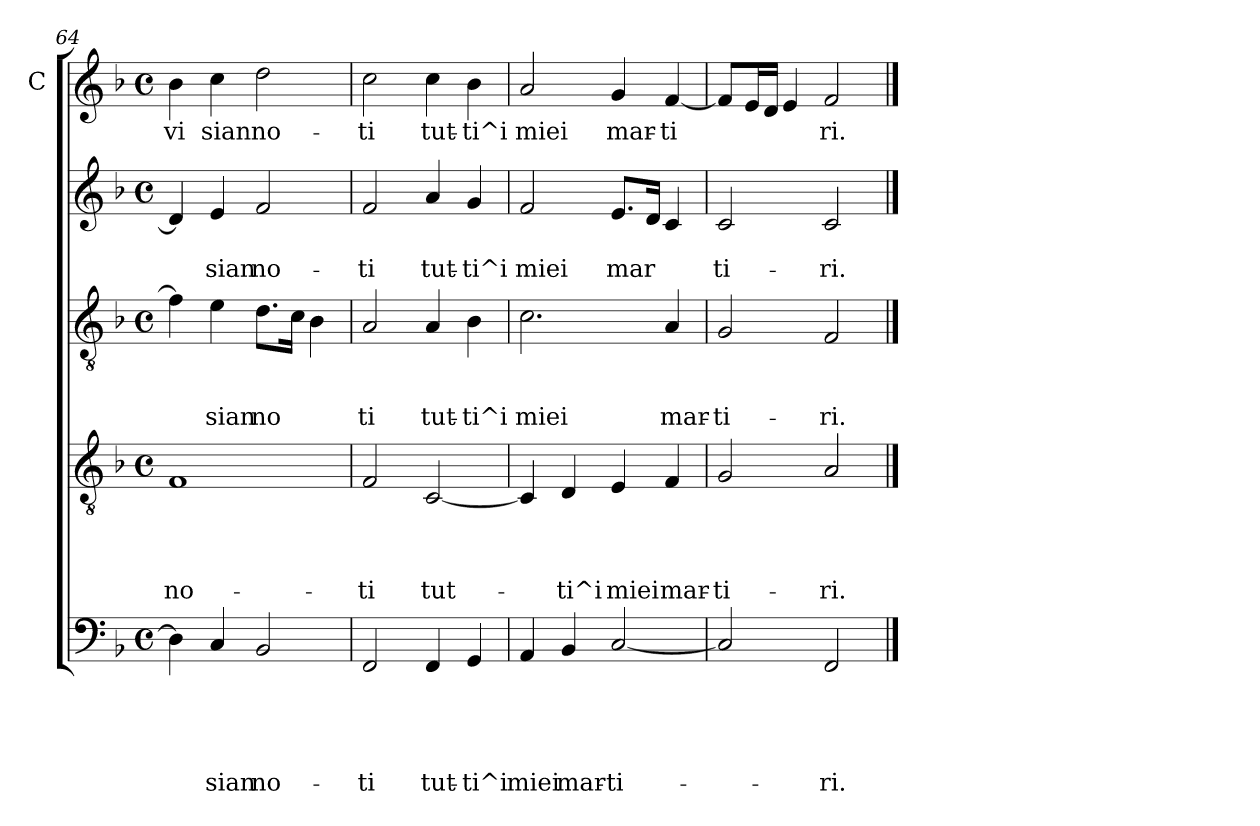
**kern	**text	**text	**text	**text	**text	**kern	**text	**text	**text	**text	**kern	**text	**text	**text	**kern	**text	**text	**kern	**text
*part5	*part5	*part5	*part5	*part5	*part5	*part4	*part4	*part4	*part4	*part4	*part3	*part3	*part3	*part3	*part2	*part2	*part2	*part1	*part1
*staff5	*staff5	*staff5	*staff5	*staff5	*staff5	*staff4	*staff4	*staff4	*staff4	*staff4	*staff3	*staff3	*staff3	*staff3	*staff2	*staff2	*staff2	*staff1	*staff1
*	*	*	*	*	*	*	*	*	*	*	*	*	*	*	*	*	*	*I"C	*
*clefF4	*	*	*	*	*	*clefGv2	*	*	*	*	*clefGv2	*	*	*	*clefG2	*	*	*clefG2	*
*k[b-]	*	*	*	*	*	*k[b-]	*	*	*	*	*k[b-]	*	*	*	*k[b-]	*	*	*k[b-]	*
*F:	*	*	*	*	*	*F:	*	*	*	*	*F:	*	*	*	*F:	*	*	*F:	*
*M4/4	*	*	*	*	*	*M4/4	*	*	*	*	*M4/4	*	*	*	*M4/4	*	*	*M4/4	*
*met(c)	*	*	*	*	*	*met(c)	*	*	*	*	*met(c)	*	*	*	*met(c)	*	*	*met(c)	*
=64	=64	=64	=64	=64	=64	=64	=64	=64	=64	=64	=64	=64	=64	=64	=64	=64	=64	=64	=64
!	!	!	!	!	!	!	!	!	!	!LO:LY:b	!	!	!	!	!	!	!	!	!LO:LY:b
4D\]	.	.	.	.	.	1F	.	.	.	no-	4f\]	.	.	.	4d/]	.	.	4b-\	vi
!	!	!	!	!	!LO:LY:b	!	!	!	!	!	!	!	!	!LO:LY:b	!	!	!LO:LY:b	!	!LO:LY:b
4C/	.	.	.	.	sian	.	.	.	.	.	4e\	.	.	-sian	4e/	.	sian	4cc\	sian
!	!	!	!	!	!LO:LY:b	!	!	!	!	!	!	!	!	!LO:LY:b	!	!	!LO:LY:b	!	!LO:LY:b
2BB-/	.	.	.	.	no-	.	.	.	.	.	8.d\L	.	.	no	2f/	.	no-	2dd\	no-
.	.	.	.	.	.	.	.	.	.	.	16c\Jk	.	.	.	.	.	.	.	.
.	.	.	.	.	.	.	.	.	.	.	4B-\	.	.	.	.	.	.	.	.
=65	=65	=65	=65	=65	=65	=65	=65	=65	=65	=65	=65	=65	=65	=65	=65	=65	=65	=65	=65
!	!	!	!	!	!LO:LY:b	!	!	!	!	!LO:LY:b	!	!	!	!LO:LY:b	!	!	!LO:LY:b	!	!LO:LY:b
2FF/	.	.	.	.	-ti	2F/	.	.	.	-ti	2A/	.	.	ti	2f/	.	-ti	2cc\	-ti
!	!	!	!	!	!LO:LY:b	!	!	!	!	!LO:LY:b	!	!	!	!LO:LY:b	!	!	!LO:LY:b	!	!LO:LY:b
4FF/	.	.	.	.	tut-	[<2C/	.	.	.	tut-	4A/	.	.	tut-	4a/	.	tut-	4cc\	tut-
!	!	!	!	!	!LO:LY:b	!	!	!	!	!	!	!	!	!LO:LY:b	!	!	!LO:LY:b	!	!LO:LY:b
4GG/	.	.	.	.	-ti^i	.	.	.	.	.	4B-\	.	.	-ti^i	4g/	.	-ti^i	4b-\	-ti^i
=66	=66	=66	=66	=66	=66	=66	=66	=66	=66	=66	=66	=66	=66	=66	=66	=66	=66	=66	=66
!	!	!	!	!	!LO:LY:b	!	!	!	!	!	!	!	!	!LO:LY:b	!	!	!LO:LY:b	!	!LO:LY:b
4AA/	.	.	.	.	miei	4C/]	.	.	.	.	2.c\	.	.	miei	2f/	.	miei	2a/	miei
!	!	!	!	!	!LO:LY:b	!	!	!	!	!LO:LY:b	!	!	!	!	!	!	!	!	!
4BB-/	.	.	.	.	mar-	4D/	.	.	.	-ti^i	.	.	.	.	.	.	.	.	.
!	!	!	!	!	!LO:LY:b	!	!	!	!	!LO:LY:b	!	!	!	!	!	!	!LO:LY:b	!	!LO:LY:b
[<2C/	.	.	.	.	-ti-	4E/	.	.	.	miei	.	.	.	.	8.e/L	.	mar	4g/	mar-
.	.	.	.	.	.	.	.	.	.	.	.	.	.	.	16d/Jk	.	.	.	.
!	!	!	!	!	!	!	!	!	!	!LO:LY:b	!	!	!	!LO:LY:b	!	!	!	!	!LO:LY:b
.	.	.	.	.	.	4F/	.	.	.	mar-	4A/	.	.	mar-	4c/	.	.	[<4f/	-ti
=67	=67	=67	=67	=67	=67	=67	=67	=67	=67	=67	=67	=67	=67	=67	=67	=67	=67	=67	=67
!	!	!	!	!	!	!	!	!	!	!LO:LY:b	!	!	!	!LO:LY:b	!	!	!LO:LY:b	!	!
2C/]	.	.	.	.	.	2G/	.	.	.	-ti-	2G/	.	.	-ti-	2c/	.	ti-	8f/L]	.
.	.	.	.	.	.	.	.	.	.	.	.	.	.	.	.	.	.	16e/L	.
.	.	.	.	.	.	.	.	.	.	.	.	.	.	.	.	.	.	16d/JJ	.
.	.	.	.	.	.	.	.	.	.	.	.	.	.	.	.	.	.	4e/	.
!	!	!	!	!	!LO:LY:b	!	!	!	!	!LO:LY:b	!	!	!	!LO:LY:b	!	!	!LO:LY:b	!	!LO:LY:b
2FF/	.	.	.	.	-ri.	2A/	.	.	.	-ri.	2F/	.	.	-ri.	2c/	.	-ri.	2f/	ri.
==	==	==	==	==	==	==	==	==	==	==	==	==	==	==	==	==	==	==	==
*-	*-	*-	*-	*-	*-	*-	*-	*-	*-	*-	*-	*-	*-	*-	*-	*-	*-	*-	*-
